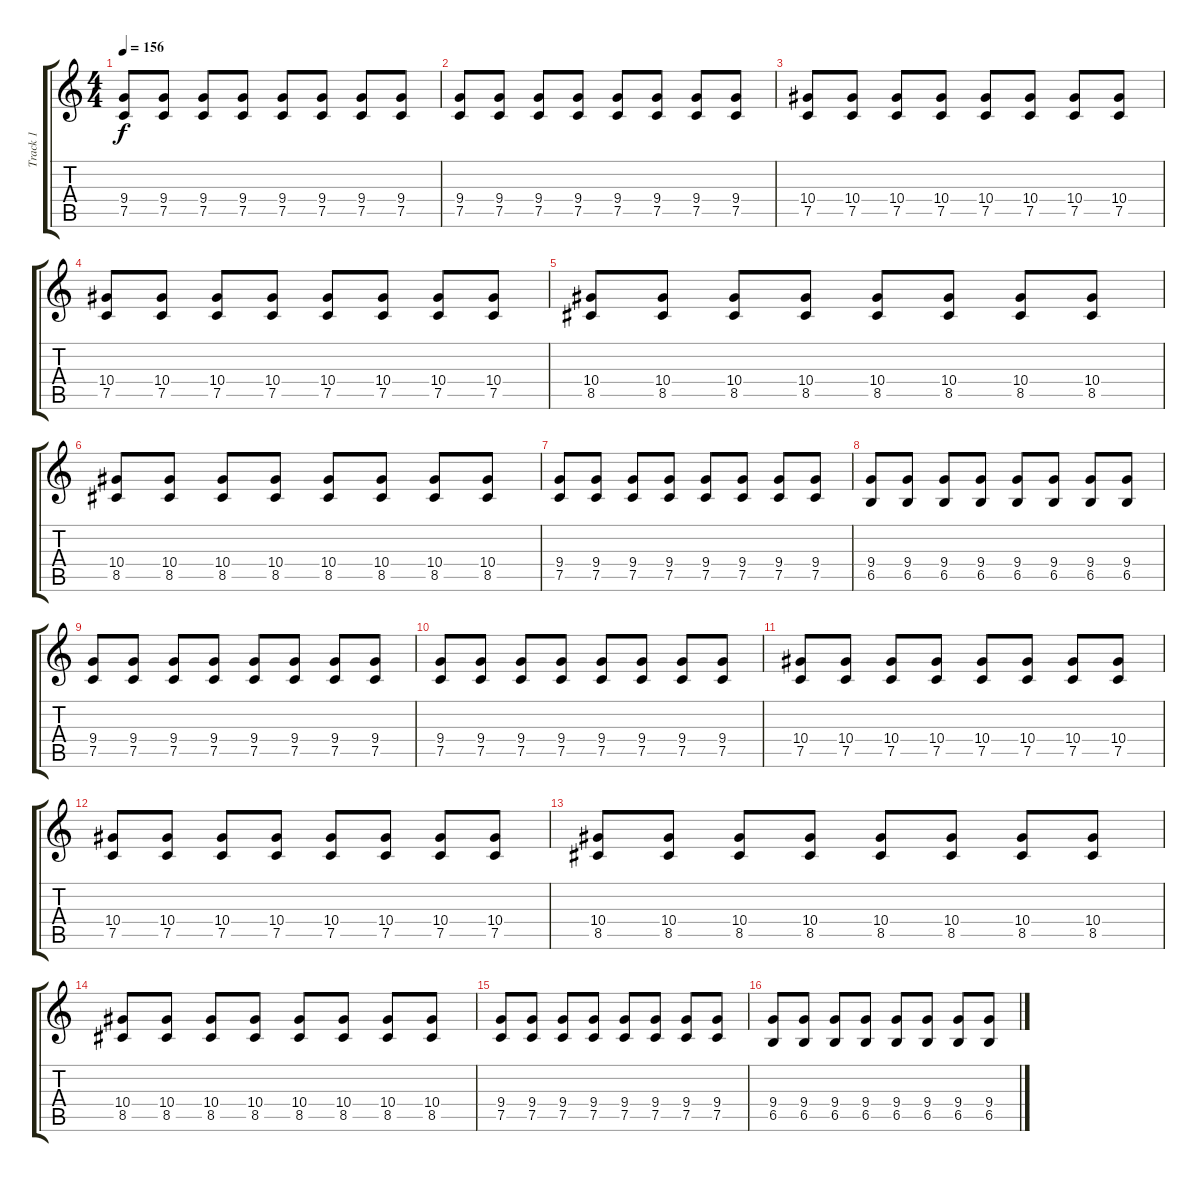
\track ("Track 1" "Track 1") {instrument distortionguitar}
\staff {score tabs}
\tuning (C4 G3 Eb3 Bb2 F2 C2) {hide}
\ts (4 4)
\tempo 156
\clef g2
\ks c
(9.4 7.5).8{dy f} (9.4 7.5).8 (9.4 7.5).8 (9.4 7.5).8 (9.4 7.5).8 (9.4 7.5).8 (9.4 7.5).8 (9.4 7.5).8 |
(9.4 7.5).8 (9.4 7.5).8 (9.4 7.5).8 (9.4 7.5).8 (9.4 7.5).8 (9.4 7.5).8 (9.4 7.5).8 (9.4 7.5).8 |
(10.4 7.5).8 (10.4 7.5).8 (10.4 7.5).8 (10.4 7.5).8 (10.4 7.5).8 (10.4 7.5).8 (10.4 7.5).8 (10.4 7.5).8 |
(10.4 7.5).8 (10.4 7.5).8 (10.4 7.5).8 (10.4 7.5).8 (10.4 7.5).8 (10.4 7.5).8 (10.4 7.5).8 (10.4 7.5).8 |
(10.4 8.5).8 (10.4 8.5).8 (10.4 8.5).8 (10.4 8.5).8 (10.4 8.5).8 (10.4 8.5).8 (10.4 8.5).8 (10.4 8.5).8 |
(10.4 8.5).8 (10.4 8.5).8 (10.4 8.5).8 (10.4 8.5).8 (10.4 8.5).8 (10.4 8.5).8 (10.4 8.5).8 (10.4 8.5).8 |
(9.4 7.5).8 (9.4 7.5).8 (9.4 7.5).8 (9.4 7.5).8 (9.4 7.5).8 (9.4 7.5).8 (9.4 7.5).8 (9.4 7.5).8 |
(9.4 6.5).8 (9.4 6.5).8 (9.4 6.5).8 (9.4 6.5).8 (9.4 6.5).8 (9.4 6.5).8 (9.4 6.5).8 (9.4 6.5).8 |
(9.4 7.5).8 (9.4 7.5).8 (9.4 7.5).8 (9.4 7.5).8 (9.4 7.5).8 (9.4 7.5).8 (9.4 7.5).8 (9.4 7.5).8 |
(9.4 7.5).8 (9.4 7.5).8 (9.4 7.5).8 (9.4 7.5).8 (9.4 7.5).8 (9.4 7.5).8 (9.4 7.5).8 (9.4 7.5).8 |
(10.4 7.5).8 (10.4 7.5).8 (10.4 7.5).8 (10.4 7.5).8 (10.4 7.5).8 (10.4 7.5).8 (10.4 7.5).8 (10.4 7.5).8 |
(10.4 7.5).8 (10.4 7.5).8 (10.4 7.5).8 (10.4 7.5).8 (10.4 7.5).8 (10.4 7.5).8 (10.4 7.5).8 (10.4 7.5).8 |
(10.4 8.5).8 (10.4 8.5).8 (10.4 8.5).8 (10.4 8.5).8 (10.4 8.5).8 (10.4 8.5).8 (10.4 8.5).8 (10.4 8.5).8 |
(10.4 8.5).8 (10.4 8.5).8 (10.4 8.5).8 (10.4 8.5).8 (10.4 8.5).8 (10.4 8.5).8 (10.4 8.5).8 (10.4 8.5).8 |
(9.4 7.5).8 (9.4 7.5).8 (9.4 7.5).8 (9.4 7.5).8 (9.4 7.5).8 (9.4 7.5).8 (9.4 7.5).8 (9.4 7.5).8 |
(9.4 6.5).8 (9.4 6.5).8 (9.4 6.5).8 (9.4 6.5).8 (9.4 6.5).8 (9.4 6.5).8 (9.4 6.5).8 (9.4 6.5).8
